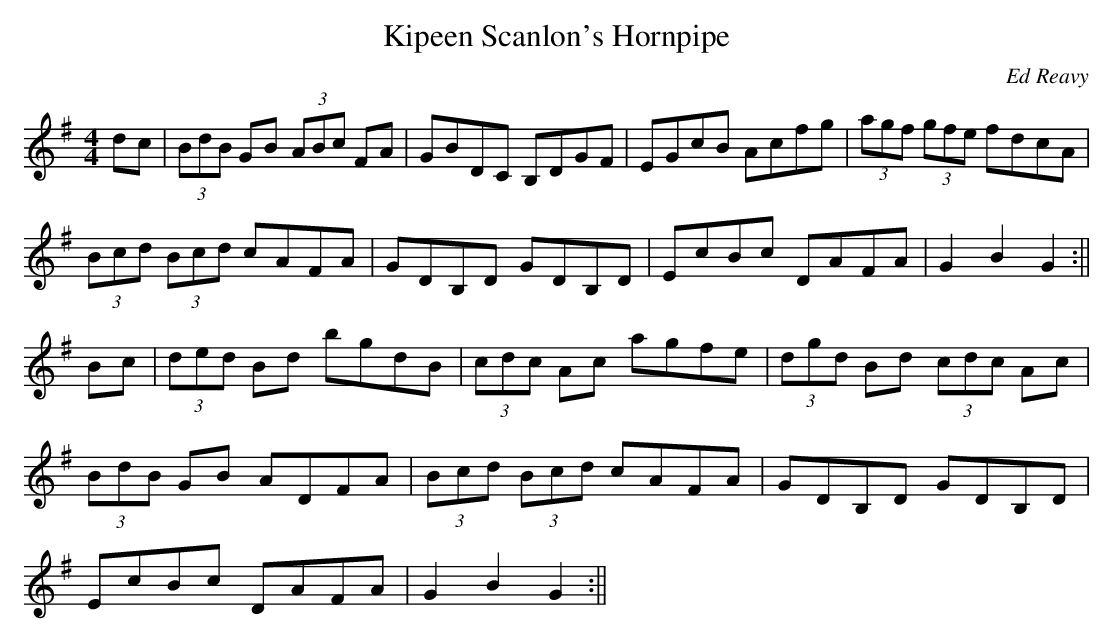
X:1
T:Kipeen Scanlon's Hornpipe
C:Ed Reavy
M:4/4
L:1/8
K:G
dc|(3BdB GB (3ABc FA|GBDC B,DGF|EGcB Acfg|(3agf (3gfe fdcA|
(3Bcd (3Bcd cAFA|GDB,D GDB,D|EcBc DAFA|G2 B2 G2:||
Bc|(3ded Bd bgdB|(3cdc Ac agfe|(3dgd Bd (3cdc Ac|
(3BdB GB ADFA|(3Bcd (3Bcd cAFA|GDB,D GDB,D|
EcBc DAFA|G2 B2 G2:||
